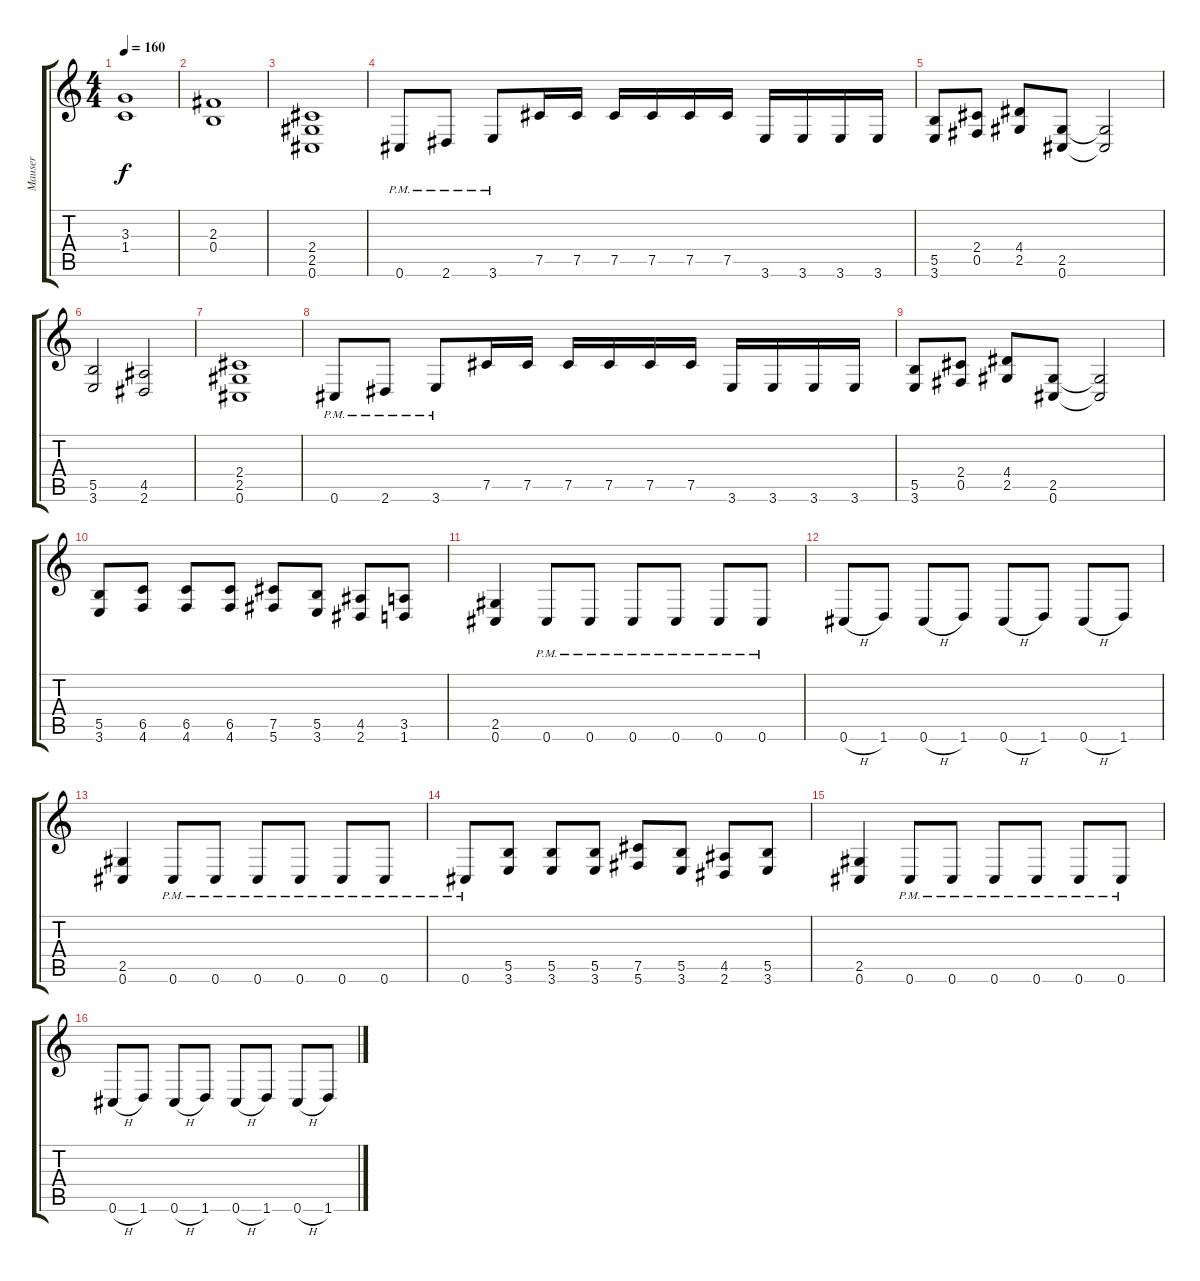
\track ("Mauser" "Mauser") {instrument distortionguitar}
\staff {score tabs}
\tuning (Db4 Ab3 E3 B2 Gb2 Db2) {hide}
\ts (4 4)
\tempo 160
\clef g2
\ks c
(3.3 1.4).1{dy f} |
(2.3 0.4).1 |
(2.4 2.5 0.6).1 |
0.6{pm}.8 2.6{pm}.8 3.6{pm}.8 7.5.16 7.5.16 7.5.16 7.5.16 7.5.16 7.5.16 3.6.16 3.6.16 3.6.16 3.6.16 |
(5.5 3.6).8 (2.4 0.5).8 (4.4 2.5).8 (2.5 0.6).8 (2.5{t} 0.6{t}).2 |
(5.5 3.6).2 (4.5 2.6).2 |
(2.4 2.5 0.6).1 |
0.6{pm}.8 2.6{pm}.8 3.6{pm}.8 7.5.16 7.5.16 7.5.16 7.5.16 7.5.16 7.5.16 3.6.16 3.6.16 3.6.16 3.6.16 |
(5.5 3.6).8 (2.4 0.5).8 (4.4 2.5).8 (2.5 0.6).8 (2.5{t} 0.6{t}).2 |
(5.5 3.6).8 (6.5 4.6).8 (6.5 4.6).8 (6.5 4.6).8 (7.5 5.6).8 (5.5 3.6).8 (4.5 2.6).8 (3.5 1.6).8 |
(2.5 0.6).4 0.6{pm}.8 0.6{pm}.8 0.6{pm}.8 0.6{pm}.8 0.6{pm}.8 0.6{pm}.8 |
0.6{h}.8 1.6.8 0.6{h}.8 1.6.8 0.6{h}.8 1.6.8 0.6{h}.8 1.6.8 |
(2.5 0.6).4 0.6{pm}.8 0.6{pm}.8 0.6{pm}.8 0.6{pm}.8 0.6{pm}.8 0.6{pm}.8 |
0.6{pm}.8 (5.5 3.6).8 (5.5 3.6).8 (5.5 3.6).8 (7.5 5.6).8 (5.5 3.6).8 (4.5 2.6).8 (5.5 3.6).8 |
(2.5 0.6).4 0.6{pm}.8 0.6{pm}.8 0.6{pm}.8 0.6{pm}.8 0.6{pm}.8 0.6{pm}.8 |
0.6{h}.8 1.6.8 0.6{h}.8 1.6.8 0.6{h}.8 1.6.8 0.6{h}.8 1.6.8
